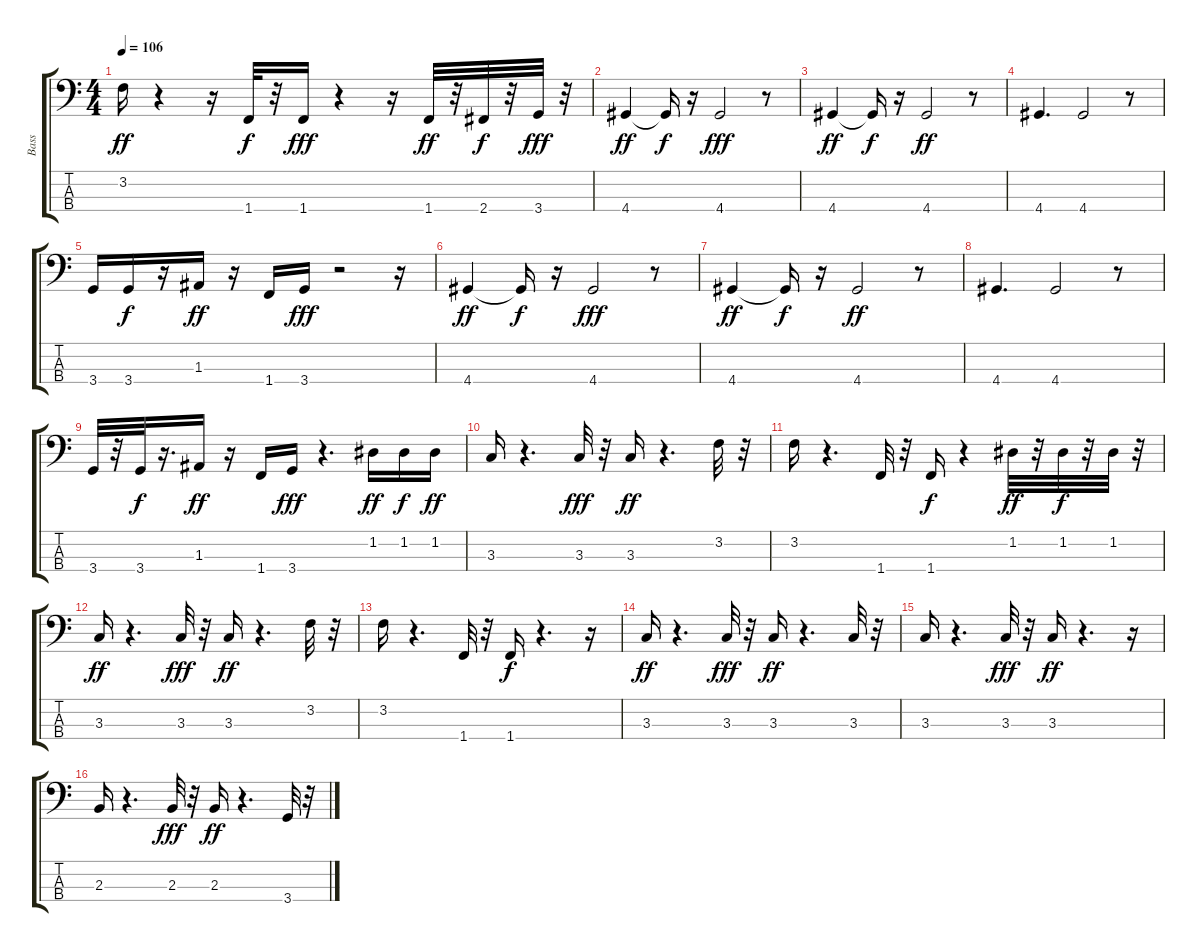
\track ("Bass" "Bass") {instrument electricbassfinger}
\staff {score tabs}
\tuning (G2 D2 A1 E1) {hide}
\ts (4 4)
\tempo 106
\clef f4
\ks c
3.2.16{dy ff} r.4 r.16 1.4.32{dy f} r.32 1.4.16{dy fff} r.4 r.16 1.4.32{dy ff} r.32 2.4.32{dy f} r.32 3.4.32{dy fff} r.32 |
4.4.4{dy ff} 4.4{t}.16{dy f} r.16 4.4.2{dy fff} r.8 |
4.4.4{dy ff} 4.4{t}.16{dy f} r.16 4.4.2{dy ff} r.8 |
4.4.4{d} 4.4.2 r.8 |
3.4.16 3.4.16{dy f} r.16 1.3.16{dy ff} r.16 1.4.16 3.4.16{dy fff} r.2 r.16 |
4.4.4{dy ff} 4.4{t}.16{dy f} r.16 4.4.2{dy fff} r.8 |
4.4.4{dy ff} 4.4{t}.16{dy f} r.16 4.4.2{dy ff} r.8 |
4.4.4{d} 4.4.2 r.8 |
3.4.32 r.32 3.4.32{dy f} r.16{d} 1.3.16{dy ff} r.16 1.4.16 3.4.16{dy fff} r.4{d} 1.2.16{dy ff} 1.2.16{dy f} 1.2.16{dy ff} |
3.3.16 r.4{d} 3.3.32{dy fff} r.32 3.3.16{dy ff} r.4{d} 3.2.32 r.32 |
3.2.16 r.4{d} 1.4.32 r.32 1.4.16{dy f} r.4 1.2.32{dy ff} r.32 1.2.32{dy f} r.32 1.2.32 r.32 |
3.3.16{dy ff} r.4{d} 3.3.32{dy fff} r.32 3.3.16{dy ff} r.4{d} 3.2.32 r.32 |
3.2.16 r.4{d} 1.4.32 r.32 1.4.16{dy f} r.4{d} r.16 |
3.3.16{dy ff} r.4{d} 3.3.32{dy fff} r.32 3.3.16{dy ff} r.4{d} 3.3.32 r.32 |
3.3.16 r.4{d} 3.3.32{dy fff} r.32 3.3.16{dy ff} r.4{d} r.16 |
2.3.16 r.4{d} 2.3.32{dy fff} r.32 2.3.16{dy ff} r.4{d} 3.4.32 r.32
